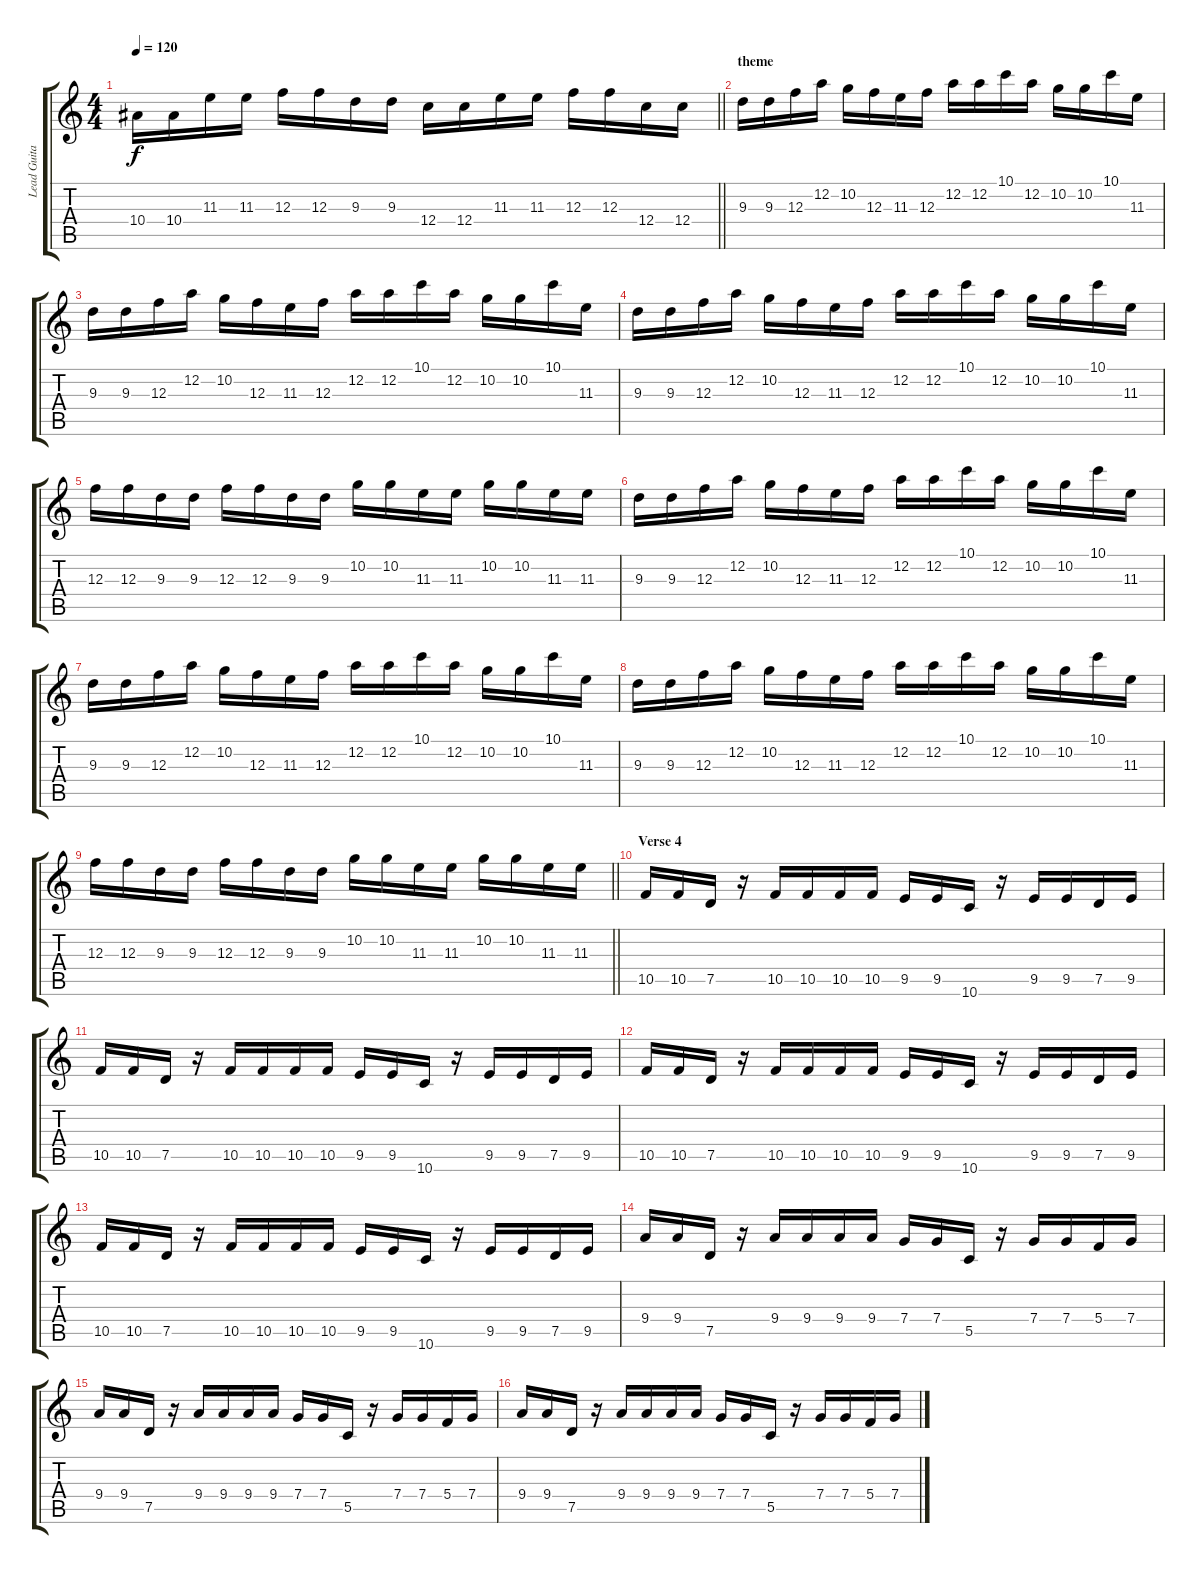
\track ("Lead Guitar" "Lead Guita") {instrument distortionguitar}
\staff {score tabs}
\tuning (D4 A3 F3 C3 G2 D2) {hide}
\ts (4 4)
\tempo 120
\clef g2
\barLineRight lightlight
\ks c
10.4.16{dy f} 10.4.16 11.3.16 11.3.16 12.3.16 12.3.16 9.3.16 9.3.16 12.4.16 12.4.16 11.3.16 11.3.16 12.3.16 12.3.16 12.4.16 12.4.16 |
\section ("" "theme")
9.3.16 9.3.16 12.3.16 12.2.16 10.2.16 12.3.16 11.3.16 12.3.16 12.2.16 12.2.16 10.1.16 12.2.16 10.2.16 10.2.16 10.1.16 11.3.16 |
9.3.16 9.3.16 12.3.16 12.2.16 10.2.16 12.3.16 11.3.16 12.3.16 12.2.16 12.2.16 10.1.16 12.2.16 10.2.16 10.2.16 10.1.16 11.3.16 |
9.3.16 9.3.16 12.3.16 12.2.16 10.2.16 12.3.16 11.3.16 12.3.16 12.2.16 12.2.16 10.1.16 12.2.16 10.2.16 10.2.16 10.1.16 11.3.16 |
12.3.16 12.3.16 9.3.16 9.3.16 12.3.16 12.3.16 9.3.16 9.3.16 10.2.16 10.2.16 11.3.16 11.3.16 10.2.16 10.2.16 11.3.16 11.3.16 |
9.3.16 9.3.16 12.3.16 12.2.16 10.2.16 12.3.16 11.3.16 12.3.16 12.2.16 12.2.16 10.1.16 12.2.16 10.2.16 10.2.16 10.1.16 11.3.16 |
9.3.16 9.3.16 12.3.16 12.2.16 10.2.16 12.3.16 11.3.16 12.3.16 12.2.16 12.2.16 10.1.16 12.2.16 10.2.16 10.2.16 10.1.16 11.3.16 |
9.3.16 9.3.16 12.3.16 12.2.16 10.2.16 12.3.16 11.3.16 12.3.16 12.2.16 12.2.16 10.1.16 12.2.16 10.2.16 10.2.16 10.1.16 11.3.16 |
\barLineRight lightlight
12.3.16 12.3.16 9.3.16 9.3.16 12.3.16 12.3.16 9.3.16 9.3.16 10.2.16 10.2.16 11.3.16 11.3.16 10.2.16 10.2.16 11.3.16 11.3.16 |
\section ("" "Verse 4")
10.5.16 10.5.16 7.5.16 r.16 10.5.16 10.5.16 10.5.16 10.5.16 9.5.16 9.5.16 10.6.16 r.16 9.5.16 9.5.16 7.5.16 9.5.16 |
10.5.16 10.5.16 7.5.16 r.16 10.5.16 10.5.16 10.5.16 10.5.16 9.5.16 9.5.16 10.6.16 r.16 9.5.16 9.5.16 7.5.16 9.5.16 |
10.5.16 10.5.16 7.5.16 r.16 10.5.16 10.5.16 10.5.16 10.5.16 9.5.16 9.5.16 10.6.16 r.16 9.5.16 9.5.16 7.5.16 9.5.16 |
10.5.16 10.5.16 7.5.16 r.16 10.5.16 10.5.16 10.5.16 10.5.16 9.5.16 9.5.16 10.6.16 r.16 9.5.16 9.5.16 7.5.16 9.5.16 |
9.4.16 9.4.16 7.5.16 r.16 9.4.16 9.4.16 9.4.16 9.4.16 7.4.16 7.4.16 5.5.16 r.16 7.4.16 7.4.16 5.4.16 7.4.16 |
9.4.16 9.4.16 7.5.16 r.16 9.4.16 9.4.16 9.4.16 9.4.16 7.4.16 7.4.16 5.5.16 r.16 7.4.16 7.4.16 5.4.16 7.4.16 |
9.4.16 9.4.16 7.5.16 r.16 9.4.16 9.4.16 9.4.16 9.4.16 7.4.16 7.4.16 5.5.16 r.16 7.4.16 7.4.16 5.4.16 7.4.16
